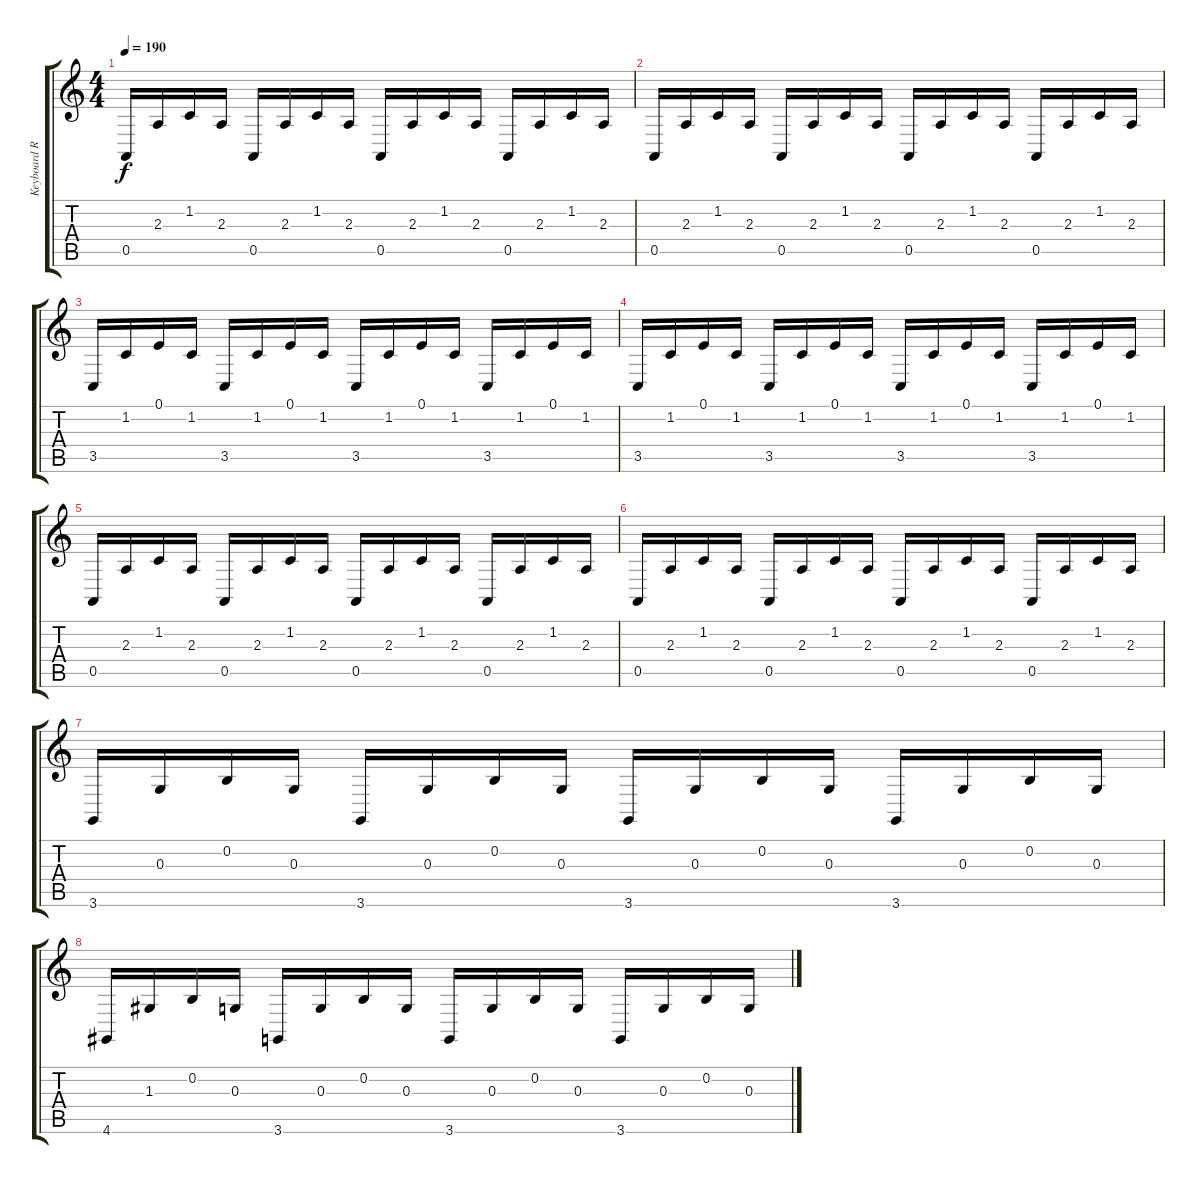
\track ("Keyboard Right" "Keyboard R") {instrument churchorgan}
\staff {score tabs}
\tuning (E4 B3 G3 D3 A2 E2) {hide}
\ts (4 4)
\tempo 190
\clef g2
\ks c
0.5.16{dy f} 2.3.16 1.2.16 2.3.16 0.5.16 2.3.16 1.2.16 2.3.16 0.5.16 2.3.16 1.2.16 2.3.16 0.5.16 2.3.16 1.2.16 2.3.16 |
0.5.16 2.3.16 1.2.16 2.3.16 0.5.16 2.3.16 1.2.16 2.3.16 0.5.16 2.3.16 1.2.16 2.3.16 0.5.16 2.3.16 1.2.16 2.3.16 |
3.5.16 1.2.16 0.1.16 1.2.16 3.5.16 1.2.16 0.1.16 1.2.16 3.5.16 1.2.16 0.1.16 1.2.16 3.5.16 1.2.16 0.1.16 1.2.16 |
3.5.16 1.2.16 0.1.16 1.2.16 3.5.16 1.2.16 0.1.16 1.2.16 3.5.16 1.2.16 0.1.16 1.2.16 3.5.16 1.2.16 0.1.16 1.2.16 |
0.5.16 2.3.16 1.2.16 2.3.16 0.5.16 2.3.16 1.2.16 2.3.16 0.5.16 2.3.16 1.2.16 2.3.16 0.5.16 2.3.16 1.2.16 2.3.16 |
0.5.16 2.3.16 1.2.16 2.3.16 0.5.16 2.3.16 1.2.16 2.3.16 0.5.16 2.3.16 1.2.16 2.3.16 0.5.16 2.3.16 1.2.16 2.3.16 |
3.6.16 0.3.16 0.2.16 0.3.16 3.6.16 0.3.16 0.2.16 0.3.16 3.6.16 0.3.16 0.2.16 0.3.16 3.6.16 0.3.16 0.2.16 0.3.16 |
4.6.16 1.3.16 0.2.16 0.3.16 3.6.16 0.3.16 0.2.16 0.3.16 3.6.16 0.3.16 0.2.16 0.3.16 3.6.16 0.3.16 0.2.16 0.3.16
